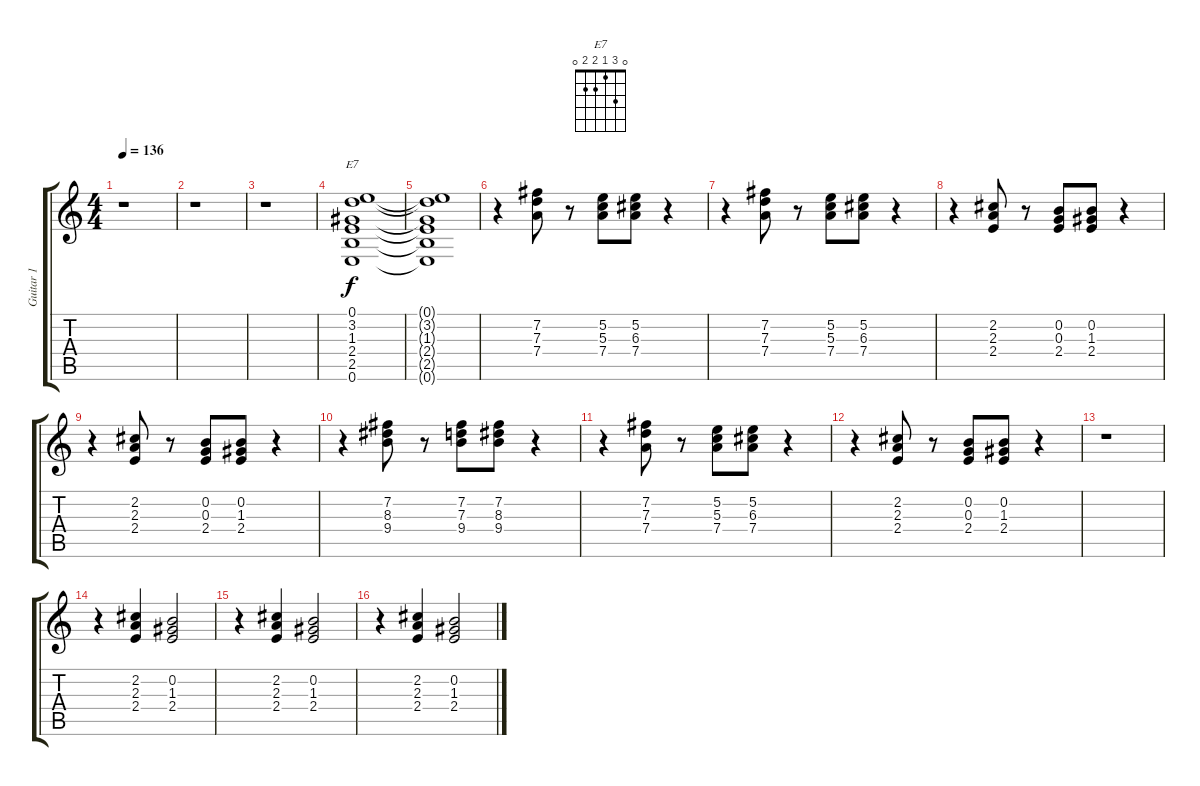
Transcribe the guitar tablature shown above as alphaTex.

\track ("Guitar 1" "Guitar 1") {instrument electricguitarclean}
\staff {score tabs}
\tuning (E4 B3 G3 D3 A2 E2) {hide}
\chord ("E7" 0 3 1 2 2 0)
\ts (4 4)
\tempo 136
\clef g2
\ks c
r.1{dy f} |
r.1 |
r.1 |
(0.1 3.2 1.3 2.4 2.5 0.6).1{ch "E7"} |
(0.1{t} 3.2{t} 1.3{t} 2.4{t} 2.5{t} 0.6{t}).1 |
r.4 (7.2 7.3 7.4).8 r.8 (5.2 5.3 7.4).8 (5.2 6.3 7.4).8 r.4 |
r.4 (7.2 7.3 7.4).8 r.8 (5.2 5.3 7.4).8 (5.2 6.3 7.4).8 r.4 |
r.4 (2.2 2.3 2.4).8 r.8 (0.2 0.3 2.4).8 (0.2 1.3 2.4).8 r.4 |
r.4 (2.2 2.3 2.4).8 r.8 (0.2 0.3 2.4).8 (0.2 1.3 2.4).8 r.4 |
r.4 (7.2 8.3 9.4).8 r.8 (7.2 7.3 9.4).8 (7.2 8.3 9.4).8 r.4 |
r.4 (7.2 7.3 7.4).8 r.8 (5.2 5.3 7.4).8 (5.2 6.3 7.4).8 r.4 |
r.4 (2.2 2.3 2.4).8 r.8 (0.2 0.3 2.4).8 (0.2 1.3 2.4).8 r.4 |
r.1 |
r.4 (2.2 2.3 2.4).4 (0.2 1.3 2.4).2 |
r.4 (2.2 2.3 2.4).4 (0.2 1.3 2.4).2 |
r.4 (2.2 2.3 2.4).4 (0.2 1.3 2.4).2
